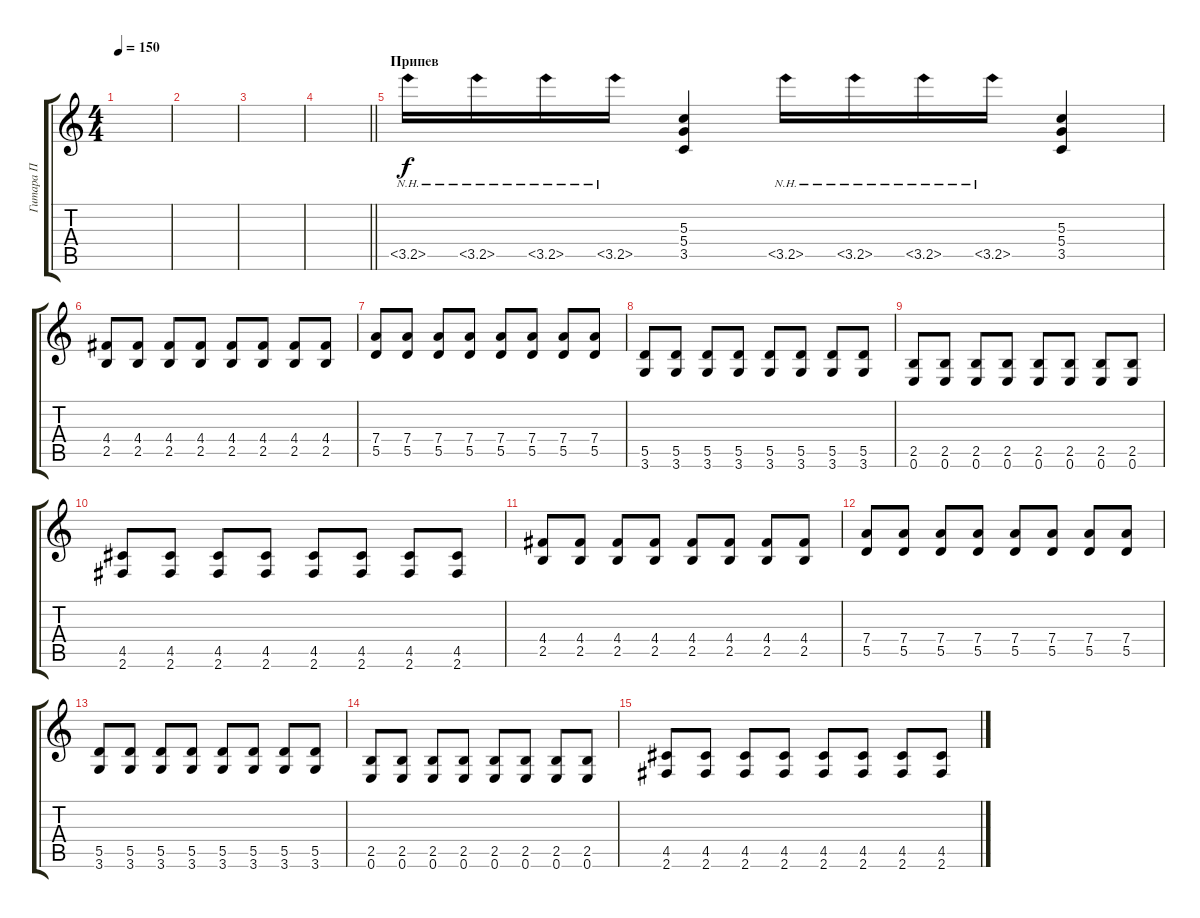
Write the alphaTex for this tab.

\track ("Гитара П" "Гитара П") {instrument distortionguitar}
\staff {score tabs}
\tuning (E4 B3 G3 D3 A2 E2) {hide}
\ts (4 4)
\tempo 150
\clef g2
\ks c
|
|
|
\barLineRight lightlight
|
\section ("" "Припев")
3.5{nh}.16 3.5{nh}.16 3.5{nh}.16 3.5{nh}.16 (5.3 5.4 3.5).4 3.5{nh}.16 3.5{nh}.16 3.5{nh}.16 3.5{nh}.16 (5.3 5.4 3.5).4 |
(4.4 2.5).8 (4.4 2.5).8 (4.4 2.5).8 (4.4 2.5).8 (4.4 2.5).8 (4.4 2.5).8 (4.4 2.5).8 (4.4 2.5).8 |
(7.4 5.5).8 (7.4 5.5).8 (7.4 5.5).8 (7.4 5.5).8 (7.4 5.5).8 (7.4 5.5).8 (7.4 5.5).8 (7.4 5.5).8 |
(5.5 3.6).8 (5.5 3.6).8 (5.5 3.6).8 (5.5 3.6).8 (5.5 3.6).8 (5.5 3.6).8 (5.5 3.6).8 (5.5 3.6).8 |
(2.5 0.6).8 (2.5 0.6).8 (2.5 0.6).8 (2.5 0.6).8 (2.5 0.6).8 (2.5 0.6).8 (2.5 0.6).8 (2.5 0.6).8 |
(4.5 2.6).8 (4.5 2.6).8 (4.5 2.6).8 (4.5 2.6).8 (4.5 2.6).8 (4.5 2.6).8 (4.5 2.6).8 (4.5 2.6).8 |
(4.4 2.5).8 (4.4 2.5).8 (4.4 2.5).8 (4.4 2.5).8 (4.4 2.5).8 (4.4 2.5).8 (4.4 2.5).8 (4.4 2.5).8 |
(7.4 5.5).8 (7.4 5.5).8 (7.4 5.5).8 (7.4 5.5).8 (7.4 5.5).8 (7.4 5.5).8 (7.4 5.5).8 (7.4 5.5).8 |
(5.5 3.6).8 (5.5 3.6).8 (5.5 3.6).8 (5.5 3.6).8 (5.5 3.6).8 (5.5 3.6).8 (5.5 3.6).8 (5.5 3.6).8 |
(2.5 0.6).8 (2.5 0.6).8 (2.5 0.6).8 (2.5 0.6).8 (2.5 0.6).8 (2.5 0.6).8 (2.5 0.6).8 (2.5 0.6).8 |
(4.5 2.6).8 (4.5 2.6).8 (4.5 2.6).8 (4.5 2.6).8 (4.5 2.6).8 (4.5 2.6).8 (4.5 2.6).8 (4.5 2.6).8
